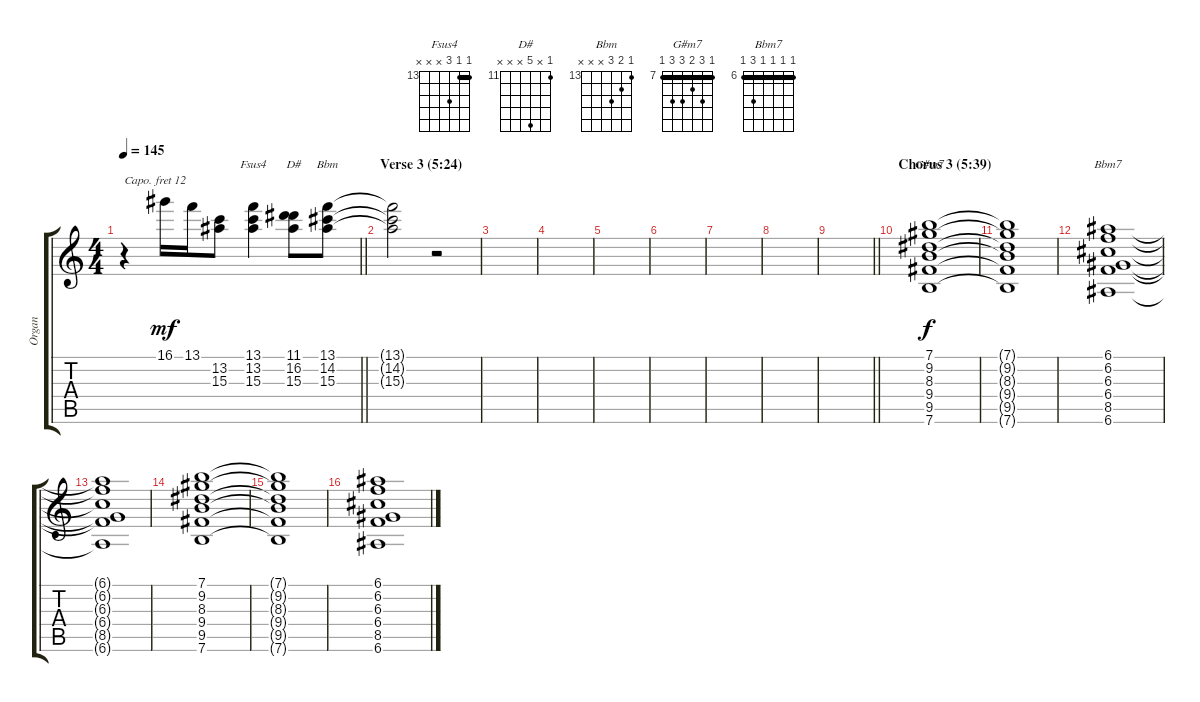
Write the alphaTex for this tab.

\track ("Organ" "Organ") {instrument rockorgan}
\staff {score tabs}
\capo 12
\tuning (E4 B3 G3 D3 A2 E2) {hide}
\chord ("Fsus4" 13 13 15 x x x) {firstfret 13 barre 13}
\chord ("D#" 11 x 15 x x x) {firstfret 11}
\chord ("Bbm" 13 14 15 x x x) {firstfret 13}
\chord ("G#m7" 7 9 8 9 9 7) {firstfret 7 barre 7}
\chord ("Bbm7" 6 6 6 6 8 6) {firstfret 6 barre 6}
\ts (4 4)
\tempo 145
\clef g2
\barLineRight lightlight
\ks c
r.4{dy mf} 16.1.16 13.1.16 (13.2 15.3).8 (13.1 13.2 15.3).4{ch "Fsus4"} (11.1 16.2 15.3).8{ch "D#"} (13.1 14.2 15.3).8{ch "Bbm"} |
\section ("" "Verse 3 (5:24)")
(13.1{t} 14.2{t} 15.3{t}).2 r.2 |
|
|
|
|
|
|
\barLineRight lightlight
|
\section ("" "Chorus 3 (5:39)")
(7.1 9.2 8.3 9.4 9.5 7.6).1{ch "G#m7" dy f} |
(7.1{t} 9.2{t} 8.3{t} 9.4{t} 9.5{t} 7.6{t}).1 |
(6.1 6.2 6.3 6.4 8.5 6.6).1{ch "Bbm7"} |
(6.1{t} 6.2{t} 6.3{t} 6.4{t} 8.5{t} 6.6{t}).1 |
(7.1 9.2 8.3 9.4 9.5 7.6).1 |
(7.1{t} 9.2{t} 8.3{t} 9.4{t} 9.5{t} 7.6{t}).1 |
(6.1 6.2 6.3 6.4 8.5 6.6).1
